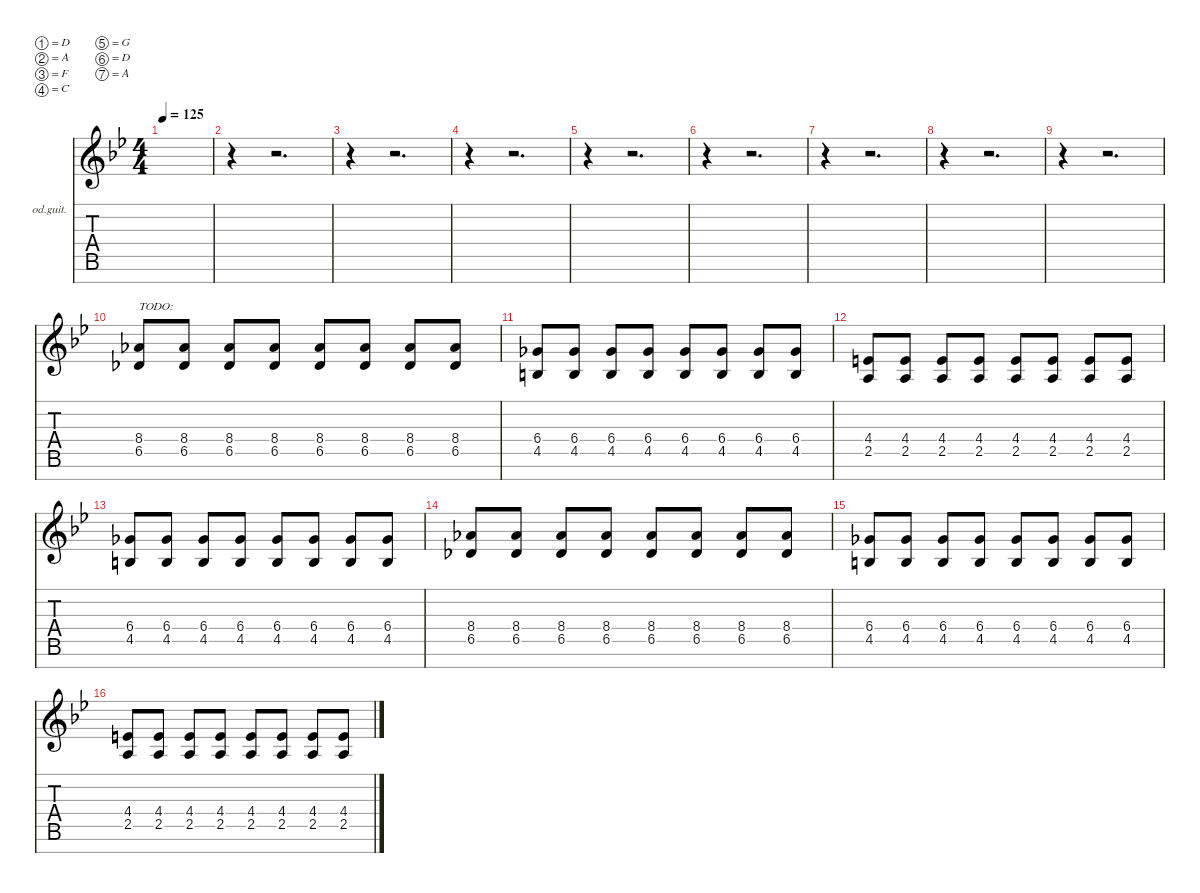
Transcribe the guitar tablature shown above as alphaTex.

\defaultSystemsLayout 4
\hideDynamics
\bracketExtendMode nobrackets
\firstSystemTrackNameOrientation horizontal
\otherSystemsTrackNameOrientation horizontal
\track ("7str" "od.guit.") {solo instrument overdrivenguitar}
\staff {score tabs}
\tuning (D4 A3 F3 C3 G2 D2 A1)
\ts (4 4)
\tempo 125
\clef g2
\ks bb
|
r.4{beam Down} r.2{d beam Down} |
r.4{beam Down} r.2{d beam Down} |
r.4{beam Down} r.2{d beam Down} |
r.4{beam Down} r.2{d beam Down} |
r.4{beam Down} r.2{d beam Down} |
r.4{beam Down} r.2{d beam Down} |
r.4{beam Down} r.2{d beam Down} |
r.4{beam Down} r.2{d beam Down} |
(8.4{acc b} 6.5{acc b}).8{txt "TODO:" beam Up} (8.4{acc b} 6.5{acc b}).8{beam Up} (8.4{acc b} 6.5{acc b}).8{beam Up} (8.4{acc b} 6.5{acc b}).8{beam Up} (8.4{acc b} 6.5{acc b}).8{beam Up} (8.4{acc b} 6.5{acc b}).8{beam Up} (8.4{acc b} 6.5{acc b}).8{beam Up} (8.4{acc b} 6.5{acc b}).8{beam Up} |
(6.4{acc b} 4.5{acc forcenatural}).8{beam Up} (6.4{acc b} 4.5{acc forcenatural}).8{beam Up} (6.4{acc b} 4.5{acc forcenatural}).8{beam Up} (6.4{acc b} 4.5{acc forcenatural}).8{beam Up} (6.4{acc b} 4.5{acc forcenatural}).8{beam Up} (6.4{acc b} 4.5{acc forcenatural}).8{beam Up} (6.4{acc b} 4.5{acc forcenatural}).8{beam Up} (6.4{acc b} 4.5{acc forcenatural}).8{beam Up} |
(4.4{acc forcenatural} 2.5{acc forcenatural}).8{beam Up} (4.4{acc forcenatural} 2.5{acc forcenatural}).8{beam Up} (4.4{acc forcenatural} 2.5{acc forcenatural}).8{beam Up} (4.4{acc forcenatural} 2.5{acc forcenatural}).8{beam Up} (4.4{acc forcenatural} 2.5{acc forcenatural}).8{beam Up} (4.4{acc forcenatural} 2.5{acc forcenatural}).8{beam Up} (4.4{acc forcenatural} 2.5{acc forcenatural}).8{beam Up} (4.4{acc forcenatural} 2.5{acc forcenatural}).8{beam Up} |
(6.4{acc b} 4.5{acc forcenatural}).8{beam Up} (6.4{acc b} 4.5{acc forcenatural}).8{beam Up} (6.4{acc b} 4.5{acc forcenatural}).8{beam Up} (6.4{acc b} 4.5{acc forcenatural}).8{beam Up} (6.4{acc b} 4.5{acc forcenatural}).8{beam Up} (6.4{acc b} 4.5{acc forcenatural}).8{beam Up} (6.4{acc b} 4.5{acc forcenatural}).8{beam Up} (6.4{acc b} 4.5{acc forcenatural}).8{beam Up} |
(8.4{acc b} 6.5{acc b}).8{beam Up} (8.4{acc b} 6.5{acc b}).8{beam Up} (8.4{acc b} 6.5{acc b}).8{beam Up} (8.4{acc b} 6.5{acc b}).8{beam Up} (8.4{acc b} 6.5{acc b}).8{beam Up} (8.4{acc b} 6.5{acc b}).8{beam Up} (8.4{acc b} 6.5{acc b}).8{beam Up} (8.4{acc b} 6.5{acc b}).8{beam Up} |
(6.4{acc b} 4.5{acc forcenatural}).8{beam Up} (6.4{acc b} 4.5{acc forcenatural}).8{beam Up} (6.4{acc b} 4.5{acc forcenatural}).8{beam Up} (6.4{acc b} 4.5{acc forcenatural}).8{beam Up} (6.4{acc b} 4.5{acc forcenatural}).8{beam Up} (6.4{acc b} 4.5{acc forcenatural}).8{beam Up} (6.4{acc b} 4.5{acc forcenatural}).8{beam Up} (6.4{acc b} 4.5{acc forcenatural}).8{beam Up} |
(4.4{acc forcenatural} 2.5{acc forcenatural}).8{beam Up} (4.4{acc forcenatural} 2.5{acc forcenatural}).8{beam Up} (4.4{acc forcenatural} 2.5{acc forcenatural}).8{beam Up} (4.4{acc forcenatural} 2.5{acc forcenatural}).8{beam Up} (4.4{acc forcenatural} 2.5{acc forcenatural}).8{beam Up} (4.4{acc forcenatural} 2.5{acc forcenatural}).8{beam Up} (4.4{acc forcenatural} 2.5{acc forcenatural}).8{beam Up} (4.4{acc forcenatural} 2.5{acc forcenatural}).8{beam Up}
